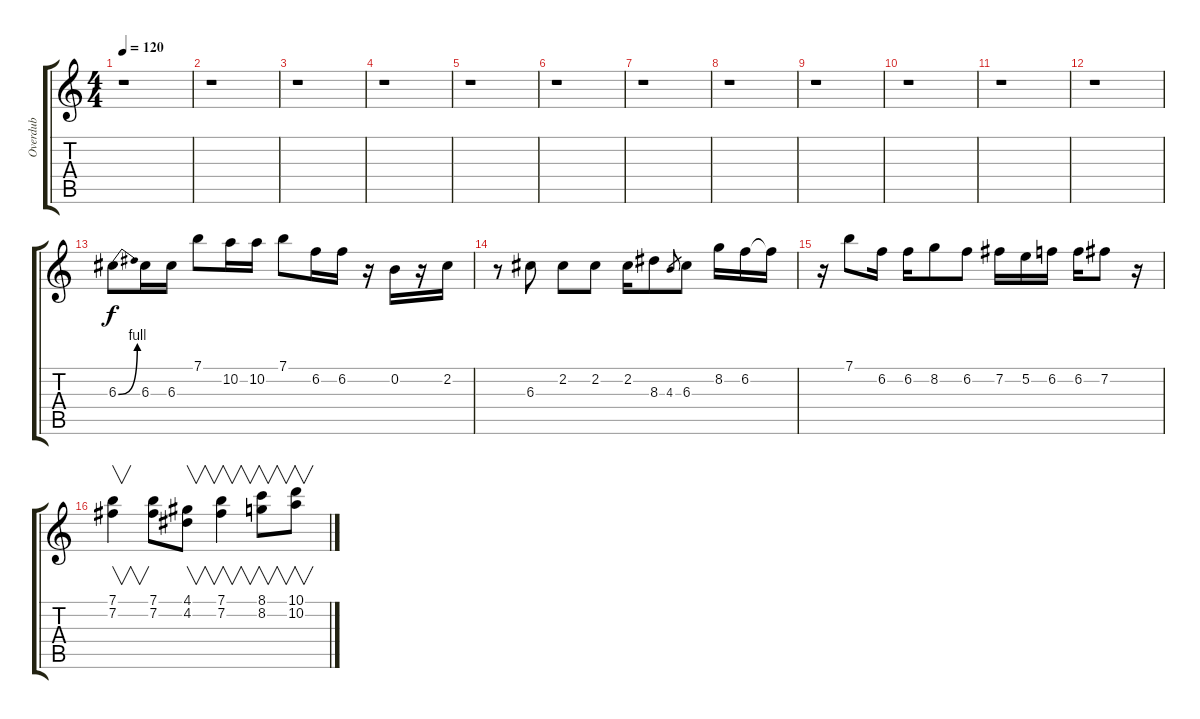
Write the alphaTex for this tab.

\track ("Overdub" "Overdub") {instrument overdrivenguitar}
\staff {score tabs}
\tuning (E4 B3 G3 D3 A2 E2) {hide}
\ts (4 4)
\tempo 120
\clef g2
\ks c
r.1{dy ff} |
r.1 |
r.1 |
r.1 |
r.1 |
r.1 |
r.1 |
r.1 |
r.1 |
r.1 |
r.1 |
r.1 |
6.3{be (bend 0 0 60 4)}.8{dy f volume 14} 6.3.16 6.3.16 7.1.8 10.2.16 10.2.16 7.1.8 6.2.16 6.2.16 r.16 0.2.16 r.16 2.2.16 |
r.8 6.3.8 2.2.8 2.2.8 2.2.16 8.3.8 4.3.8{gr} 6.3.8 8.2.16 6.2.16 6.2{t}.16 |
r.16 7.1.8 6.2.16 6.2.16 8.2.8 6.2.8 7.2.16 5.2.16 6.2.16 6.2.16 7.2.8 r.16 |
(7.1 7.2).4{v} (7.1 7.2).8 (4.1 4.2).8{v} (7.1 7.2).4{v} (8.1 8.2).8{v} (10.1 10.2).8{v}
